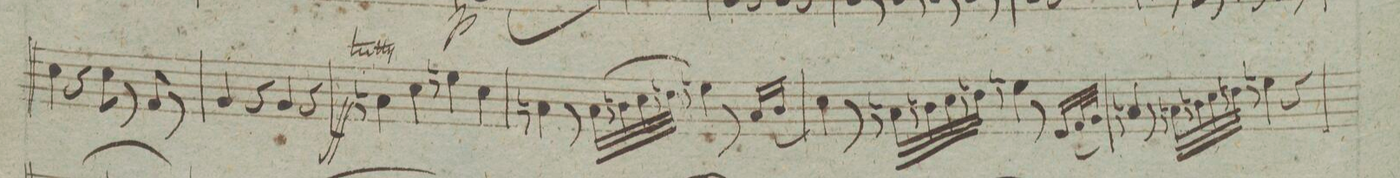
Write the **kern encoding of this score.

**kern	**dynam
*I"Baſso	*
*clefF4	*
*k[f#c#g#d#]	*
*met(c|)	*
*M2/2	*
4E\	.
4r	.
8E\	.
8r	.
8AA/	.
8r	.
=71	=71
4BB/	.
4r	.
4BB/	.
4r	.
=72	=72
4Cn\	ff
4E\	.
4Gn\	.
4E\	.
=73	=73
4Cn\	.
8r	.
(32C\LLL	.
32Dn\	.
32E\	.
32Fn\JJJ	.
4Gn\)	.
8r	.
(<16C/LL	.
16D/JJ	.
=74	=74
4E\)	.
8r	.
32Cn\LLL	.
32Dn\	.
32E\	.
32Fn\JJJ	.
4Gn\	.
8r	.
(16GG#/LL	.
32AA/L	.
32BB/JJJ)	.
=75	=75
4Cn/	.
8r	.
32Cn\LLL	.
32Dn\	.
32E\	.
32Fn\JJJ	.
4Gn\	.
4r	.
=76	=76
*-	*-
